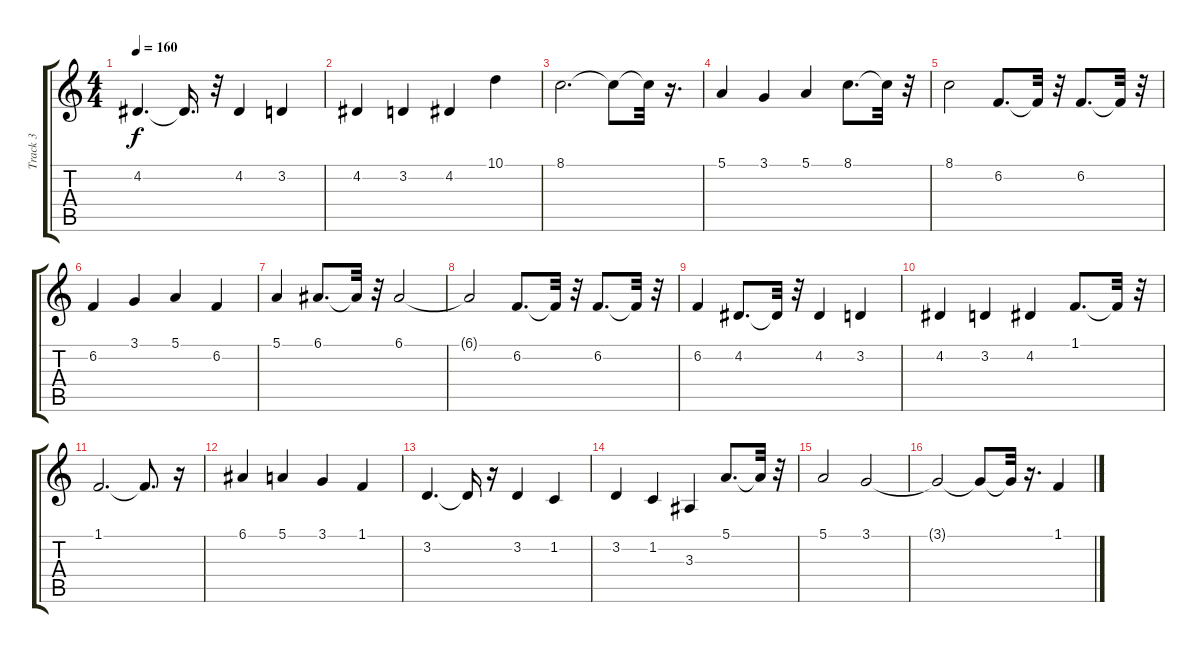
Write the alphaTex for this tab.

\track ("Track 3" "Track 3") {instrument choiraahs}
\staff {score tabs}
\tuning (E4 B3 G3 D3 A2 E2) {hide}
\ts (4 4)
\tempo 160
\clef g2
\ks c
4.2.4{d dy f} 4.2{t}.16{d} r.32 4.2.4 3.2.4 |
4.2.4 3.2.4 4.2.4 10.1.4 |
8.1.2{d} 8.1{t}.8 8.1{t}.32 r.16{d} |
5.1.4 3.1.4 5.1.4 8.1.8{d} 8.1{t}.32 r.32 |
8.1.2 6.2.8{d} 6.2{t}.32 r.32 6.2.8{d} 6.2{t}.32 r.32 |
6.2.4 3.1.4 5.1.4 6.2.4 |
5.1.4 6.1.8{d} 6.1{t}.32 r.32 6.1.2 |
6.1{t}.2 6.2.8{d} 6.2{t}.32 r.32 6.2.8{d} 6.2{t}.32 r.32 |
6.2.4 4.2.8{d} 4.2{t}.32 r.32 4.2.4 3.2.4 |
4.2.4 3.2.4 4.2.4 1.1.8{d} 1.1{t}.32 r.32 |
1.1.2{d} 1.1{t}.8{d} r.16 |
6.1.4 5.1.4 3.1.4 1.1.4 |
3.2.4{d} 3.2{t}.16 r.16 3.2.4 1.2.4 |
3.2.4 1.2.4 3.3.4 5.1.8{d} 5.1{t}.32 r.32 |
5.1.2 3.1.2 |
3.1{t}.2 3.1{t}.8 3.1{t}.32 r.16{d} 1.1.4
